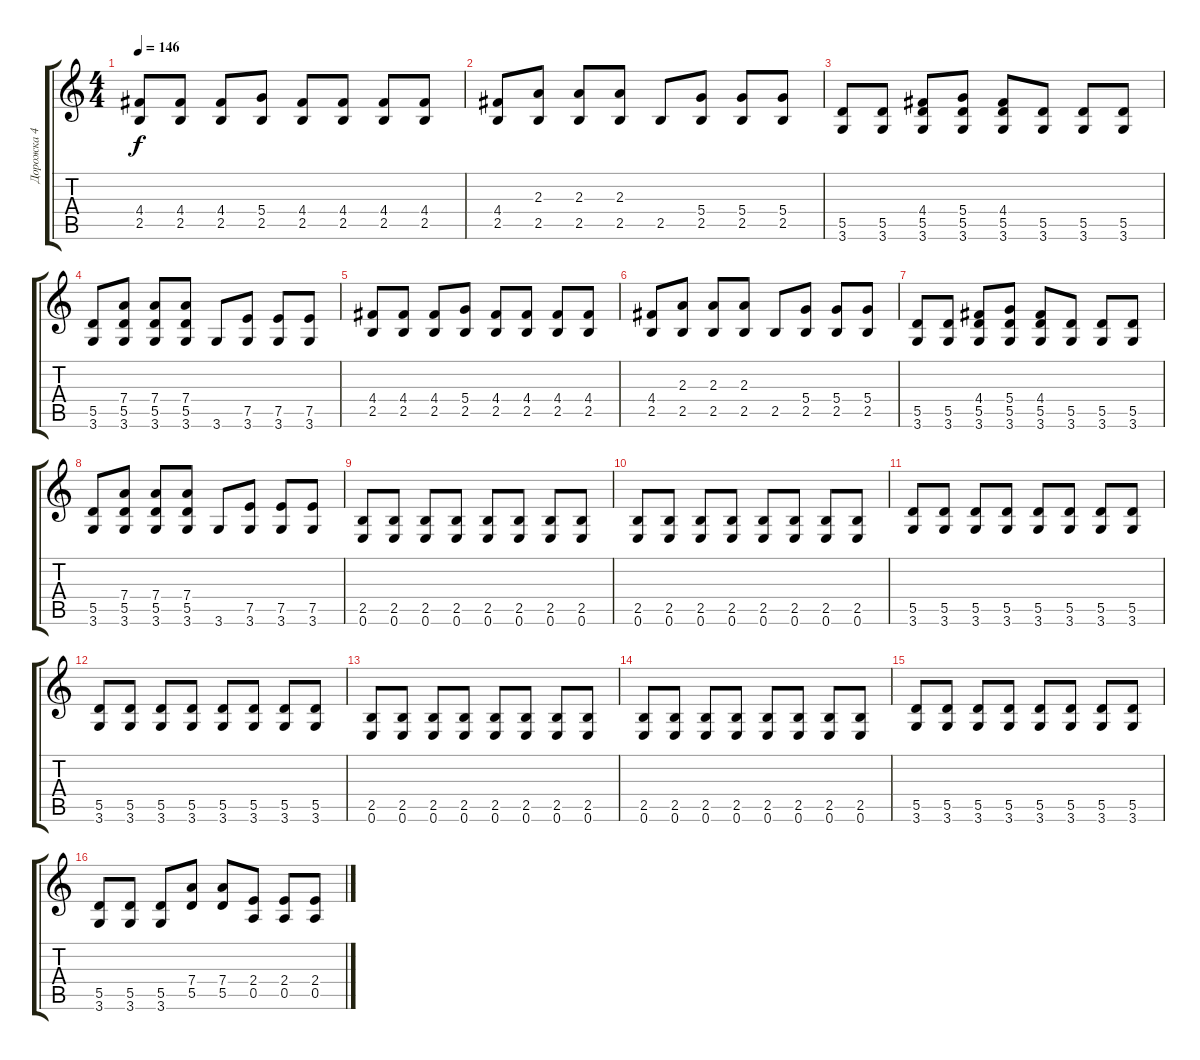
\track ("Дорожка 4" "Дорожка 4") {instrument distortionguitar}
\staff {score tabs}
\tuning (E4 B3 G3 D3 A2 E2) {hide}
\ts (4 4)
\tempo 146
\clef g2
\ks c
(4.4 2.5).8{dy f} (4.4 2.5).8 (4.4 2.5).8 (5.4 2.5).8 (4.4 2.5).8 (4.4 2.5).8 (4.4 2.5).8 (4.4 2.5).8 |
(4.4 2.5).8 (2.3 2.5).8 (2.3 2.5).8 (2.3 2.5).8 2.5.8 (5.4 2.5).8 (5.4 2.5).8 (5.4 2.5).8 |
(5.5 3.6).8 (5.5 3.6).8 (4.4 5.5 3.6).8 (5.4 5.5 3.6).8 (4.4 5.5 3.6).8 (5.5 3.6).8 (5.5 3.6).8 (5.5 3.6).8 |
(5.5 3.6).8 (7.4 5.5 3.6).8 (7.4 5.5 3.6).8 (7.4 5.5 3.6).8 3.6.8 (7.5 3.6).8 (7.5 3.6).8 (7.5 3.6).8 |
(4.4 2.5).8 (4.4 2.5).8 (4.4 2.5).8 (5.4 2.5).8 (4.4 2.5).8 (4.4 2.5).8 (4.4 2.5).8 (4.4 2.5).8 |
(4.4 2.5).8 (2.3 2.5).8 (2.3 2.5).8 (2.3 2.5).8 2.5.8 (5.4 2.5).8 (5.4 2.5).8 (5.4 2.5).8 |
(5.5 3.6).8 (5.5 3.6).8 (4.4 5.5 3.6).8 (5.4 5.5 3.6).8 (4.4 5.5 3.6).8 (5.5 3.6).8 (5.5 3.6).8 (5.5 3.6).8 |
(5.5 3.6).8 (7.4 5.5 3.6).8 (7.4 5.5 3.6).8 (7.4 5.5 3.6).8 3.6.8 (7.5 3.6).8 (7.5 3.6).8 (7.5 3.6).8 |
(2.5 0.6).8 (2.5 0.6).8 (2.5 0.6).8 (2.5 0.6).8 (2.5 0.6).8 (2.5 0.6).8 (2.5 0.6).8 (2.5 0.6).8 |
(2.5 0.6).8 (2.5 0.6).8 (2.5 0.6).8 (2.5 0.6).8 (2.5 0.6).8 (2.5 0.6).8 (2.5 0.6).8 (2.5 0.6).8 |
(5.5 3.6).8 (5.5 3.6).8 (5.5 3.6).8 (5.5 3.6).8 (5.5 3.6).8 (5.5 3.6).8 (5.5 3.6).8 (5.5 3.6).8 |
(5.5 3.6).8 (5.5 3.6).8 (5.5 3.6).8 (5.5 3.6).8 (5.5 3.6).8 (5.5 3.6).8 (5.5 3.6).8 (5.5 3.6).8 |
(2.5 0.6).8 (2.5 0.6).8 (2.5 0.6).8 (2.5 0.6).8 (2.5 0.6).8 (2.5 0.6).8 (2.5 0.6).8 (2.5 0.6).8 |
(2.5 0.6).8 (2.5 0.6).8 (2.5 0.6).8 (2.5 0.6).8 (2.5 0.6).8 (2.5 0.6).8 (2.5 0.6).8 (2.5 0.6).8 |
(5.5 3.6).8 (5.5 3.6).8 (5.5 3.6).8 (5.5 3.6).8 (5.5 3.6).8 (5.5 3.6).8 (5.5 3.6).8 (5.5 3.6).8 |
(5.5 3.6).8 (5.5 3.6).8 (5.5 3.6).8 (7.4 5.5).8 (7.4 5.5).8 (2.4 0.5).8 (2.4 0.5).8 (2.4 0.5).8
